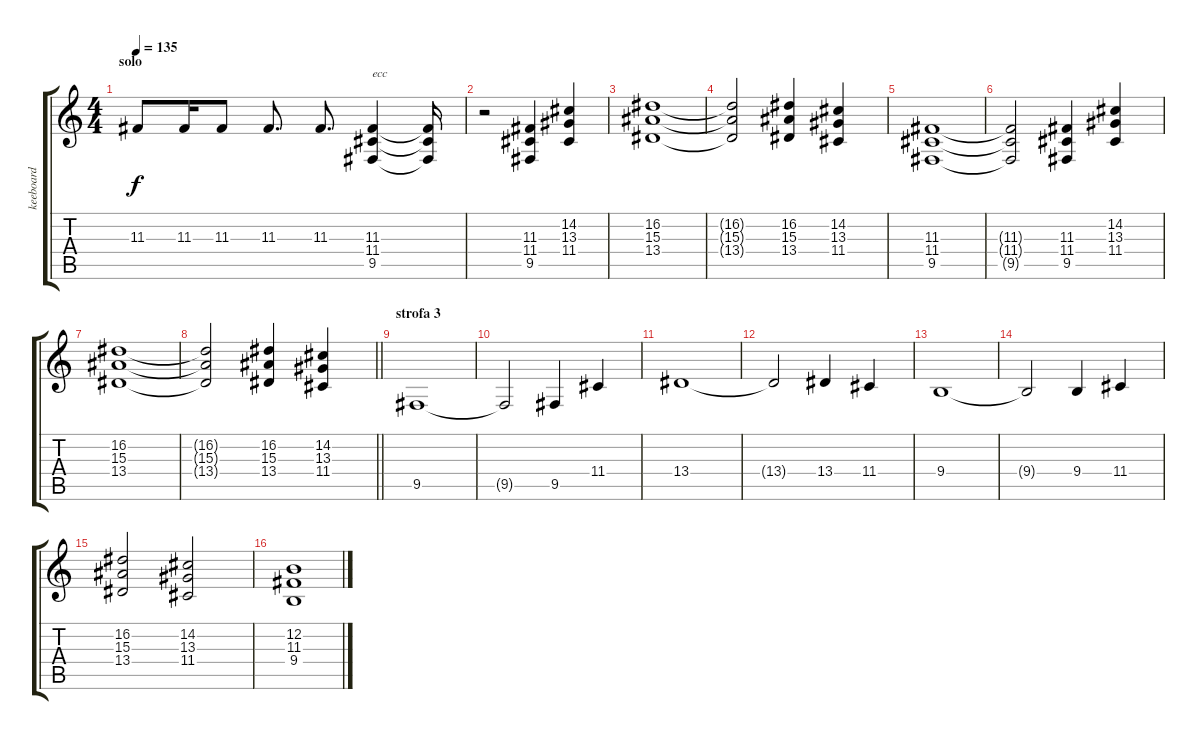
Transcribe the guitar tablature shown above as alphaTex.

\track ("keeboard" "keeboard") {instrument stringensemble1}
\staff {score tabs}
\tuning (E4 B3 G3 D3 A2 E2) {hide}
\ts (4 4)
\section ("" "solo")
\tempo 135
\clef g2
\ks c
11.3.8{dy f volume 8} 11.3.16 11.3.8 11.3.8{d} 11.3.8{d} (11.3 11.4 9.5).4{txt "ecc"} (11.3{t} 11.4{t} 9.5{t}).16 |
r.2 (11.3 11.4 9.5).4 (14.2 13.3 11.4).4 |
(16.2 15.3 13.4).1 |
(16.2{t} 15.3{t} 13.4{t}).2 (16.2 15.3 13.4).4 (14.2 13.3 11.4).4 |
(11.3 11.4 9.5).1 |
(11.3{t} 11.4{t} 9.5{t}).2 (11.3 11.4 9.5).4 (14.2 13.3 11.4).4 |
(16.2 15.3 13.4).1 |
\barLineRight lightlight
(16.2{t} 15.3{t} 13.4{t}).2 (16.2 15.3 13.4).4 (14.2 13.3 11.4).4 |
\section ("" "strofa 3")
9.5.1 |
9.5{t}.2 9.5.4 11.4.4 |
13.4.1 |
13.4{t}.2 13.4.4 11.4.4 |
9.4.1 |
9.4{t}.2 9.4.4 11.4.4 |
(16.2 15.3 13.4).2 (14.2 13.3 11.4).2 |
(12.2 11.3 9.4).1
